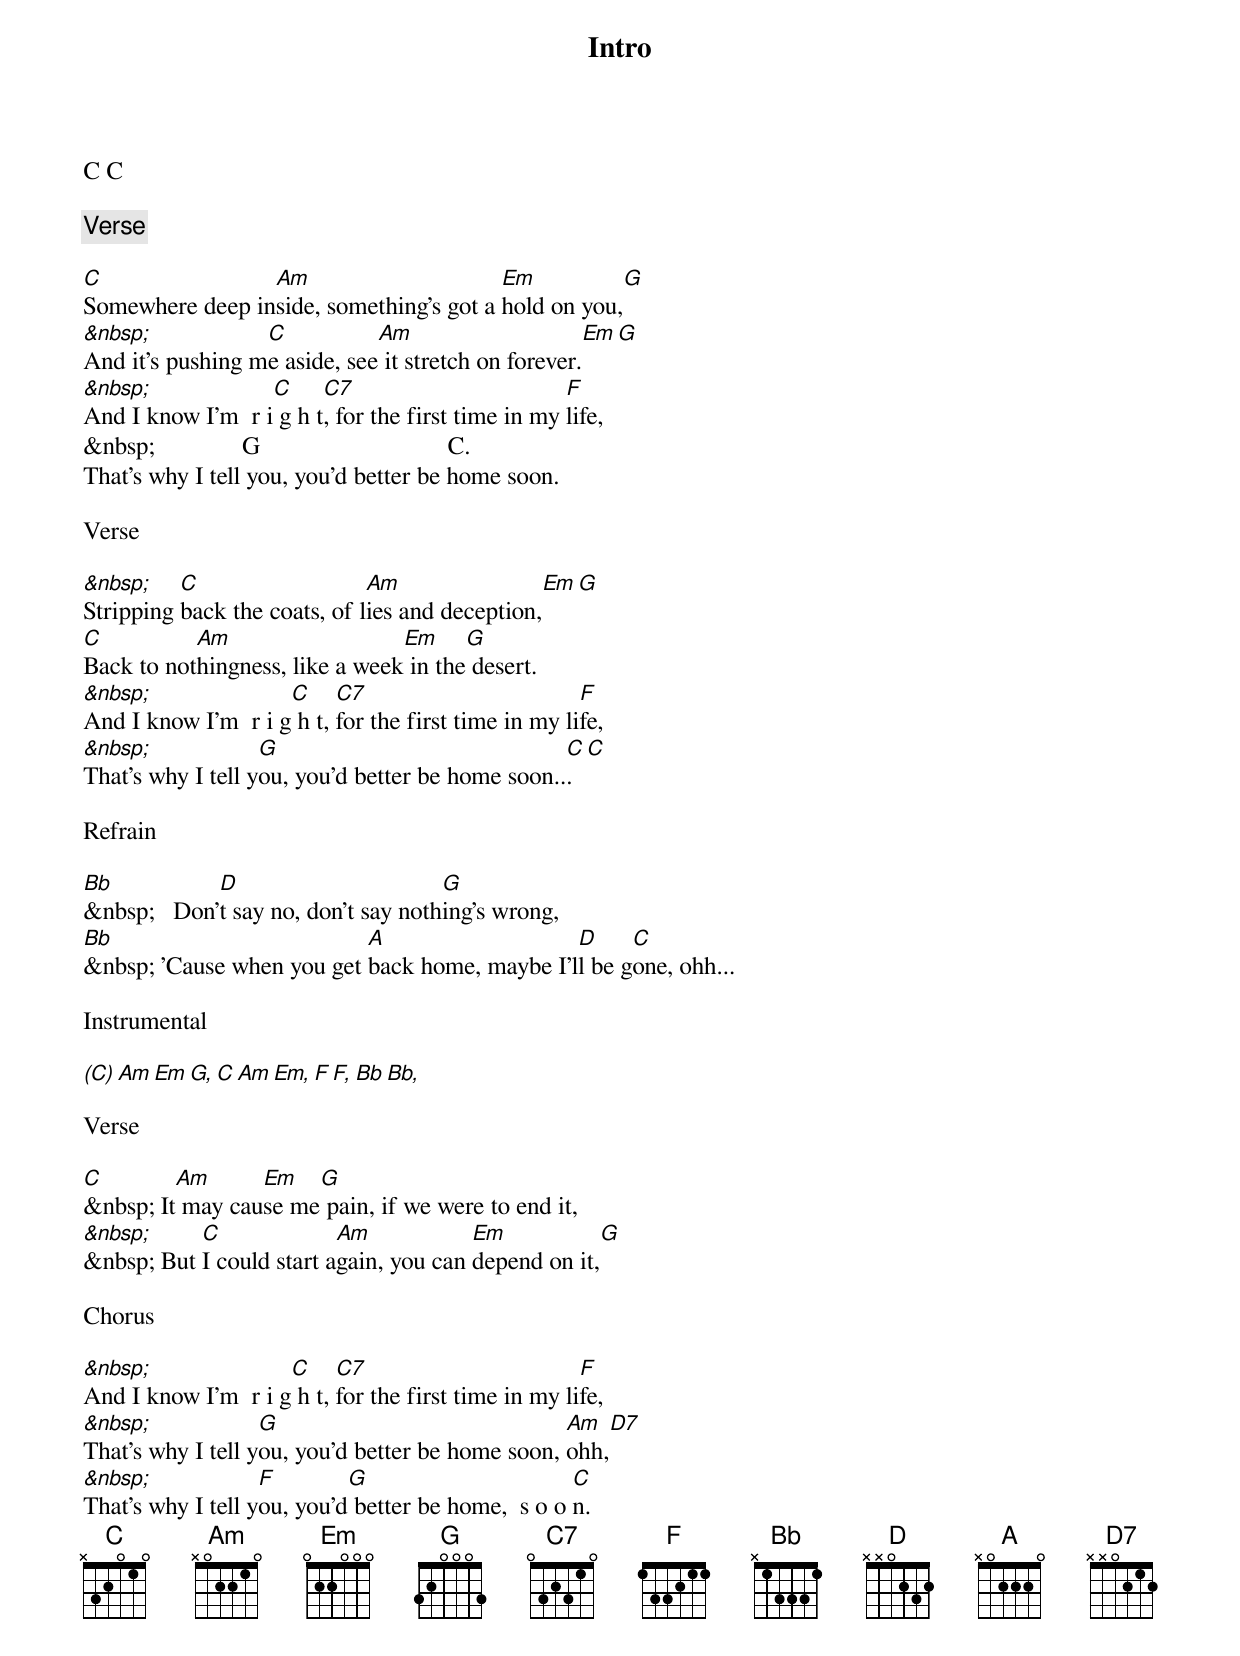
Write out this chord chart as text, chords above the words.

Intro

C C

Verse

C                Am                      Em          G
Somewhere deep inside, something's got a hold on you,
&nbsp;            C           Am                         Em   G
And it's pushing me aside, see it stretch on forever.
&nbsp;             C     C7                         F
And I know I'm  r i g h t, for the first time in my life,
&nbsp;              G                              C.
That's why I tell you, you'd better be home soon.

Verse

&nbsp;    C                   Am                    Em     G
Stripping back the coats, of lies and deception,
C          Am                   Em     G
Back to nothingness, like a week in the desert.
&nbsp;               C     C7                         F
And I know I'm  r i g h t, for the first time in my life,
&nbsp;             G                              C      C
That's why I tell you, you'd better be home soon...

Refrain

Bb           D                       G
&nbsp;   Don't say no, don't say nothing's wrong,
Bb                         A                   D     C
&nbsp; 'Cause when you get back home, maybe I'll be gone, ohh...

Instrumental

(C) Am Em G, C Am Em, F F, Bb Bb,

Verse

C        Am      Em   G
&nbsp; It may cause me pain, if we were to end it,
&nbsp;     C              Am            Em           G
&nbsp; But I could start again, you can depend on it,

Chorus

&nbsp;               C     C7                         F
And I know I'm  r i g h t, for the first time in my life,
&nbsp;             G                              Am    D7
That's why I tell you, you'd better be home soon, ohh,
&nbsp;             F        G                       C
That's why I tell you, you'd better be home,  s o o n.
